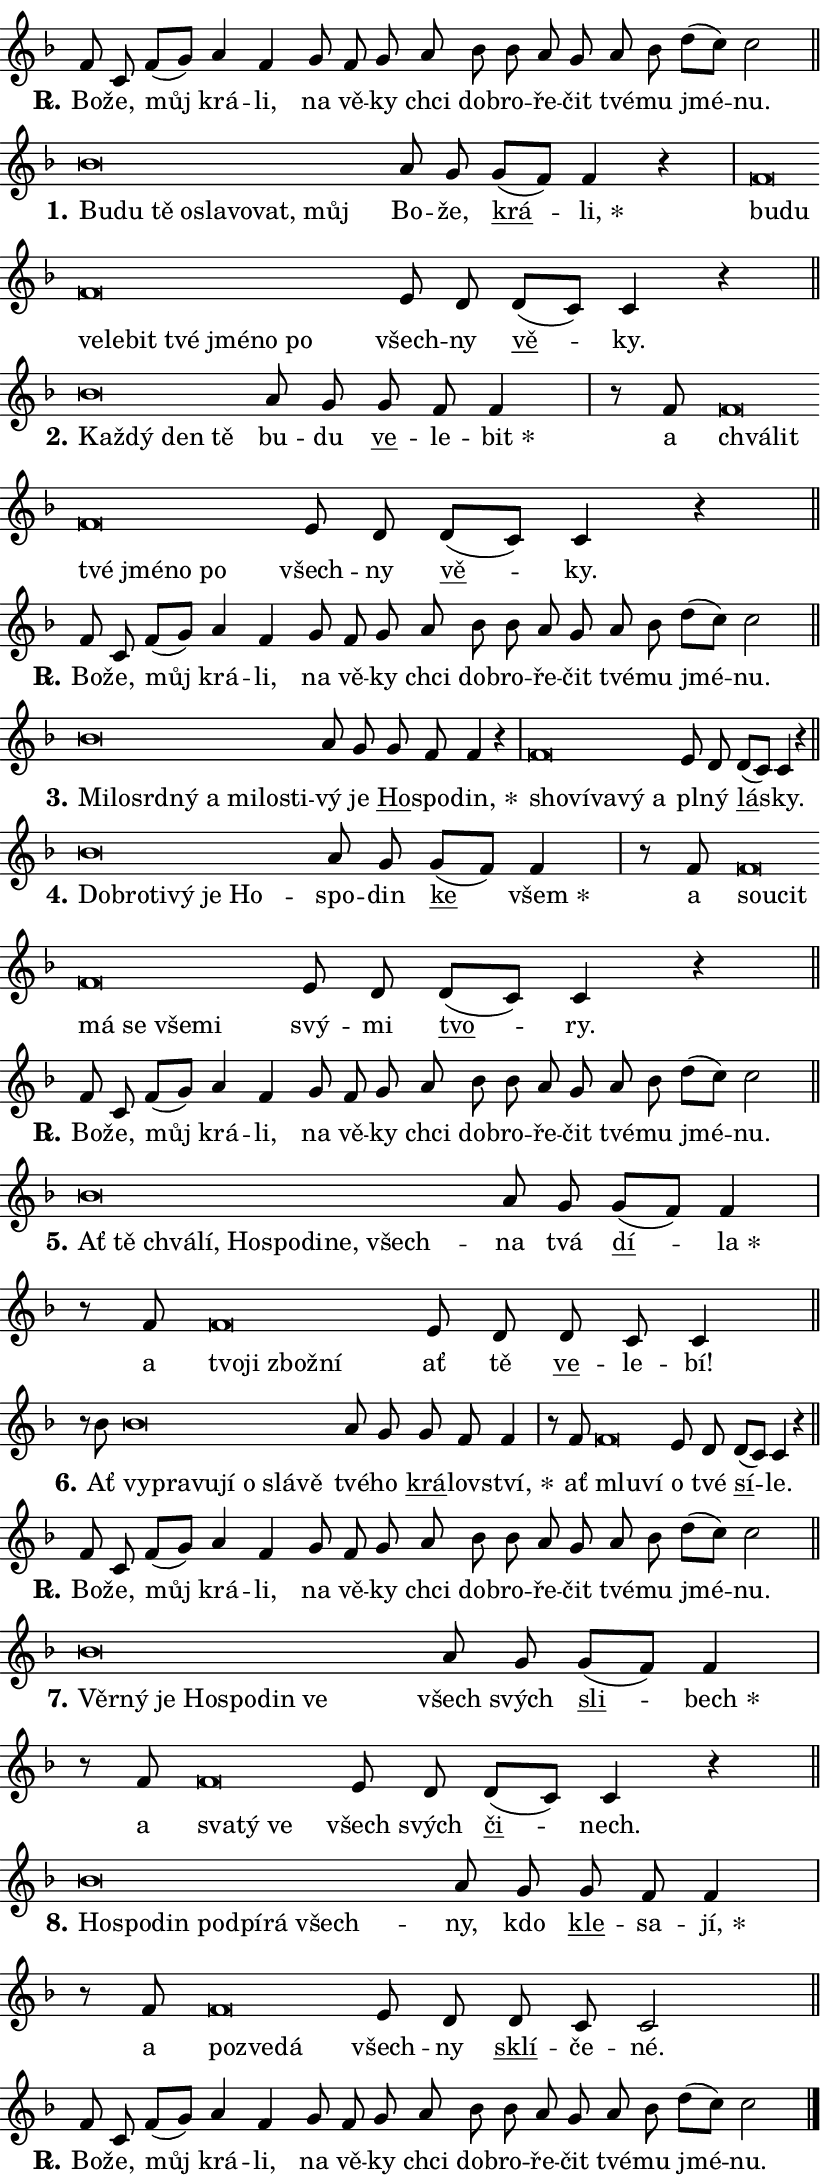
\version "2.24.0"
\header { tagline = "" }
\paper {
  indent = 0\cm
  top-margin = 0\cm
  right-margin = 0.13\cm % to fit lyric hyphens
  bottom-margin = 0\cm
  left-margin = 0\cm
  paper-width = 14\cm
  page-breaking = #ly:one-page-breaking
  system-system-spacing.basic-distance = #11
  score-system-spacing.basic-distance = #11
  ragged-last = ##f
}


%% Author: Thomas Morley
%% https://lists.gnu.org/archive/html/lilypond-user/2020-05/msg00002.html
#(define (line-position grob)
"Returns position of @var[grob} in current system:
   @code{'start}, if at first time-step
   @code{'end}, if at last time-step
   @code{'middle} otherwise
"
  (let* ((col (ly:item-get-column grob))
         (ln (ly:grob-object col 'left-neighbor))
         (rn (ly:grob-object col 'right-neighbor))
         (col-to-check-left (if (ly:grob? ln) ln col))
         (col-to-check-right (if (ly:grob? rn) rn col))
         (break-dir-left
           (and
             (ly:grob-property col-to-check-left 'non-musical #f)
             (ly:item-break-dir col-to-check-left)))
         (break-dir-right
           (and
             (ly:grob-property col-to-check-right 'non-musical #f)
             (ly:item-break-dir col-to-check-right))))
        (cond ((eqv? 1 break-dir-left) 'start)
              ((eqv? -1 break-dir-right) 'end)
              (else 'middle))))

#(define (tranparent-at-line-position vctor)
  (lambda (grob)
  "Relying on @code{line-position} select the relevant enry from @var{vctor}.
Used to determine transparency,"
    (case (line-position grob)
      ((end) (not (vector-ref vctor 0)))
      ((middle) (not (vector-ref vctor 1)))
      ((start) (not (vector-ref vctor 2))))))

noteHeadBreakVisibility =
#(define-music-function (break-visibility)(vector?)
"Makes @code{NoteHead}s transparent relying on @var{break-visibility}"
#{
  \override NoteHead.transparent =
    #(tranparent-at-line-position break-visibility)
#})

#(define delete-ledgers-for-transparent-note-heads
  (lambda (grob)
    "Reads whether a @code{NoteHead} is transparent.
If so this @code{NoteHead} is removed from @code{'note-heads} from
@var{grob}, which is supposed to be @code{LedgerLineSpanner}.
As a result ledgers are not printed for this @code{NoteHead}"
    (let* ((nhds-array (ly:grob-object grob 'note-heads))
           (nhds-list
             (if (ly:grob-array? nhds-array)
                 (ly:grob-array->list nhds-array)
                 '()))
           ;; Relies on the transparent-property being done before
           ;; Staff.LedgerLineSpanner.after-line-breaking is executed.
           ;; This is fragile ...
           (to-keep
             (remove
               (lambda (nhd)
                 (ly:grob-property nhd 'transparent #f))
               nhds-list)))
      ;; TODO find a better method to iterate over grob-arrays, similiar
      ;; to filter/remove etc for lists
      ;; For now rebuilt from scratch
      (set! (ly:grob-object grob 'note-heads)  '())
      (for-each
        (lambda (nhd)
          (ly:pointer-group-interface::add-grob grob 'note-heads nhd))
        to-keep))))

squashNotes = {
  \override NoteHead.X-extent = #'(-0.2 . 0.2)
  \override NoteHead.Y-extent = #'(-0.75 . 0)
  \override NoteHead.stencil =
    #(lambda (grob)
       (let ((pos (ly:grob-property grob 'staff-position)))
         (begin
           (if (< pos -7) (display "ERROR: Lower brevis then expected\n") (display ""))
           (if (<= pos -6) ly:text-interface::print ly:note-head::print))))
}
unSquashNotes = {
  \revert NoteHead.X-extent
  \revert NoteHead.Y-extent
  \revert NoteHead.stencil
}

hideNotes = \noteHeadBreakVisibility #begin-of-line-visible
unHideNotes = \noteHeadBreakVisibility #all-visible

% work-around for resetting accidentals
% https://lilypond.org/doc/v2.23/Documentation/notation/displaying-rhythms#unmetered-music
cadenzaMeasure = {
  \cadenzaOff
  \partial 1024 s1024
  \cadenzaOn
}

#(define-markup-command (accent layout props text) (markup?)
  "Underline accented syllable"
  (interpret-markup layout props
    #{\markup \override #'(offset . 4.3) \underline { #text }#}))

responsum = \markup \concat {
  "R" \hspace #-1.05 \path #0.1 #'((moveto 0 0.07) (lineto 0.9 0.8)) \hspace #0.05 "."
}

spaceSize = #0.6828661417322834 % exact space size for TeX Gyre Schola

\layout {
  \context {
    \Staff
    \remove "Time_signature_engraver"
    \override LedgerLineSpanner.after-line-breaking = #delete-ledgers-for-transparent-note-heads
  }
  \context {
    \Lyrics {
      \override LyricSpace.minimum-distance = \spaceSize
      \override LyricText.font-name = #"TeX Gyre Schola"
      \override LyricText.font-size = 1
      \override StanzaNumber.font-name = #"TeX Gyre Schola Bold"
      \override StanzaNumber.font-size = 1
    }
  }
  \context {
    \Score 
    \override NoteHead.text =
      #(lambda (grob) 
        (let ((pos (ly:grob-property grob 'staff-position)))
          #{\markup {
            \combine
              \halign #-0.55 \raise #(if (= pos -6) 0 0.5) \override #'(thickness . 2) \draw-line #'(3.2 . 0)
              \musicglyph "noteheads.sM1"
          }#}))
  }
}

% magnetic-lyrics.ily
%
%   written by
%     Jean Abou Samra <jean@abou-samra.fr>
%     Werner Lemberg <wl@gnu.org>
%
%   adapted by
%     Jiri Hon <jiri.hon@gmail.com>
%
% Version 2022-Apr-15

% https://www.mail-archive.com/lilypond-user@gnu.org/msg149350.html

#(define (Left_hyphen_pointer_engraver context)
   "Collect syllable-hyphen-syllable occurrences in lyrics and store
them in properties.  This engraver only looks to the left.  For
example, if the lyrics input is @code{foo -- bar}, it does the
following.

@itemize @bullet
@item
Set the @code{text} property of the @code{LyricHyphen} grob between
@q{foo} and @q{bar} to @code{foo}.

@item
Set the @code{left-hyphen} property of the @code{LyricText} grob with
text @q{foo} to the @code{LyricHyphen} grob between @q{foo} and
@q{bar}.
@end itemize

Use this auxiliary engraver in combination with the
@code{lyric-@/text::@/apply-@/magnetic-@/offset!} hook."
   (let ((hyphen #f)
         (text #f))
     (make-engraver
      (acknowledgers
       ((lyric-syllable-interface engraver grob source-engraver)
        (set! text grob)))
      (end-acknowledgers
       ((lyric-hyphen-interface engraver grob source-engraver)
        ;(when (not (grob::has-interface grob 'lyric-space-interface))
          (set! hyphen grob)));)
      ((stop-translation-timestep engraver)
       (when (and text hyphen)
         (ly:grob-set-object! text 'left-hyphen hyphen))
       (set! text #f)
       (set! hyphen #f)))))

#(define (lyric-text::apply-magnetic-offset! grob)
   "If the space between two syllables is less than the value in
property @code{LyricText@/.details@/.squash-threshold}, move the right
syllable to the left so that it gets concatenated with the left
syllable.

Use this function as a hook for
@code{LyricText@/.after-@/line-@/breaking} if the
@code{Left_@/hyphen_@/pointer_@/engraver} is active."
   (let ((hyphen (ly:grob-object grob 'left-hyphen #f)))
     (when hyphen
       (let ((left-text (ly:spanner-bound hyphen LEFT)))
         (when (grob::has-interface left-text 'lyric-syllable-interface)
           (let* ((common (ly:grob-common-refpoint grob left-text X))
                  (this-x-ext (ly:grob-extent grob common X))
                  (left-x-ext
                   (begin
                     ;; Trigger magnetism for left-text.
                     (ly:grob-property left-text 'after-line-breaking)
                     (ly:grob-extent left-text common X)))
                  ;; `delta` is the gap width between two syllables.
                  (delta (- (interval-start this-x-ext)
                            (interval-end left-x-ext)))
                  (details (ly:grob-property grob 'details))
                  (threshold (assoc-get 'squash-threshold details 0.2)))
             (when (< delta threshold)
               (let* (;; We have to manipulate the input text so that
                      ;; ligatures crossing syllable boundaries are not
                      ;; disabled.  For languages based on the Latin
                      ;; script this is essentially a beautification.
                      ;; However, for non-Western scripts it can be a
                      ;; necessity.
                      (lt (ly:grob-property left-text 'text))
                      (rt (ly:grob-property grob 'text))
                      (is-space (grob::has-interface hyphen 'lyric-space-interface))
                      (space (if is-space " " ""))
                      (extra-delta (if is-space spaceSize 0))
                      ;; Append new syllable.
                      (ltrt-space (if (and (string? lt) (string? rt))
                                (string-append lt space rt)
                                (make-concat-markup (list lt space rt))))
                      ;; Right-align `ltrt` to the right side.
                      (ltrt-space-markup (grob-interpret-markup
                               grob
                               (make-translate-markup
                                (cons (interval-length this-x-ext) 0)
                                (make-right-align-markup ltrt-space)))))
                 (begin
                   ;; Don't print `left-text`.
                   (ly:grob-set-property! left-text 'stencil #f)
                   ;; Set text and stencil (which holds all collected
                   ;; syllables so far) and shift it to the left.
                   (ly:grob-set-property! grob 'text ltrt-space)
                   (ly:grob-set-property! grob 'stencil ltrt-space-markup)
                   (ly:grob-translate-axis! grob (- (- delta extra-delta)) X))))))))))


#(define (lyric-hyphen::displace-bounds-first grob)
   ;; Make very sure this callback isn't triggered too early.
   (let ((left (ly:spanner-bound grob LEFT))
         (right (ly:spanner-bound grob RIGHT)))
     (ly:grob-property left 'after-line-breaking)
     (ly:grob-property right 'after-line-breaking)
     (ly:lyric-hyphen::print grob)))

squashThreshold = #0.4

\layout {
  \context {
    \Lyrics
    \consists #Left_hyphen_pointer_engraver
    \override LyricText.after-line-breaking =
      #lyric-text::apply-magnetic-offset!
    \override LyricHyphen.stencil = #lyric-hyphen::displace-bounds-first
    \override LyricText.details.squash-threshold = \squashThreshold
    \override LyricHyphen.minimum-distance = 0
    \override LyricHyphen.minimum-length = \squashThreshold
  }
}

squashText = \override LyricText.details.squash-threshold = 9999
unSquashText = \override LyricText.details.squash-threshold = \squashThreshold

leftText = \override LyricText.self-alignment-X = #LEFT
unLeftText = \revert LyricText.self-alignment-X

starOffset = #(lambda (grob) 
                (let ((x_offset (ly:self-alignment-interface::aligned-on-x-parent grob)))
                  (if (= x_offset 0) 0 (+ x_offset 1.2))))

star = #(define-music-function (syllable)(string?)
"Append star separator at the end of a syllable"
#{
  \once \override LyricText.X-offset = #starOffset
  \lyricmode { \markup {
    #syllable
    \override #'((font-name . "TeX Gyre Schola Bold")) \hspace #0.2 \lower #0.65 \larger "*"
  } }
#})

starAccent = #(define-music-function (syllable)(string?)
"Append star separator at the end of a syllable and make accent"
#{
  \once \override LyricText.X-offset = #starOffset
  \lyricmode { \markup {
    \accent #syllable
    \override #'((font-name . "TeX Gyre Schola Bold")) \hspace #0.2 \lower #0.65 \larger "*"
  } }
#})

breath = #(define-music-function (syllable)(string?)
"Append breathing indicator at the end of a syllable"
#{
  \lyricmode { \markup { #syllable "+" } }
#})

optionalBreath = #(define-music-function (syllable)(string?)
"Append optional breathing indicator at the end of a syllable"
#{
  \lyricmode { \markup { #syllable "(+)" } }
#})


\score {
    <<
        \new Voice = "melody" { \cadenzaOn \key f \major \relative { f'8 c f[( g)] a4 f \bar "" g8 f g a \bar "" bes bes a g \bar "" a bes d[( c)] c2 \cadenzaMeasure \bar "||" \break } }
        \new Lyrics \lyricsto "melody" { \lyricmode { \set stanza = \responsum
Bo -- že, můj krá -- li, na vě -- ky chci dob -- ro -- ře -- čit tvé -- mu jmé -- nu. } }
    >>
    \layout {}
}

\score {
    <<
        \new Voice = "melody" { \cadenzaOn \key f \major \relative { \squashNotes bes'\breve*1/16 \hideNotes \breve*1/16 \bar "" \breve*1/16 \bar "" \breve*1/16 \bar "" \breve*1/16 \bar "" \breve*1/16 \bar "" \breve*1/16 \breve*1/16 \bar "" \unHideNotes \unSquashNotes a8 g \bar "" g[( f)] f4 r \cadenzaMeasure \bar "|" \squashNotes f\breve*1/16 \hideNotes \breve*1/16 \bar "" \breve*1/16 \bar "" \breve*1/16 \bar "" \breve*1/16 \bar "" \breve*1/16 \bar "" \breve*1/16 \bar "" \breve*1/16 \breve*1/16 \bar "" \unHideNotes \unSquashNotes e8 d \bar "" d[( c)] c4 r \cadenzaMeasure \bar "||" \break } }
        \new Lyrics \lyricsto "melody" { \lyricmode { \set stanza = "1."
\leftText Bu -- \squashText du tě o -- sla -- vo -- vat, můj \unLeftText \unSquashText Bo -- že, \markup \accent krá -- \star li, \leftText bu -- \squashText du ve -- le -- bit tvé jmé -- no po \unLeftText \unSquashText všech -- ny \markup \accent vě -- ky. } }
    >>
    \layout {}
}

\score {
    <<
        \new Voice = "melody" { \cadenzaOn \key f \major \relative { \squashNotes bes'\breve*1/16 \hideNotes \breve*1/16 \bar "" \breve*1/16 \breve*1/16 \bar "" \unHideNotes \unSquashNotes a8 g \bar "" g f f4 \cadenzaMeasure \bar "|" r8 f8 \squashNotes f\breve*1/16 \hideNotes \breve*1/16 \bar "" \breve*1/16 \bar "" \breve*1/16 \bar "" \breve*1/16 \breve*1/16 \bar "" \unHideNotes \unSquashNotes e8 d \bar "" d[( c)] c4 r \cadenzaMeasure \bar "||" \break } }
        \new Lyrics \lyricsto "melody" { \lyricmode { \set stanza = "2."
\leftText Kaž -- \squashText dý den tě \unLeftText \unSquashText bu -- du \markup \accent ve -- le -- \star bit a \leftText chvá -- \squashText lit tvé jmé -- no po \unLeftText \unSquashText všech -- ny \markup \accent vě -- ky. } }
    >>
    \layout {}
}

\score {
    <<
        \new Voice = "melody" { \cadenzaOn \key f \major \relative { f'8 c f[( g)] a4 f \bar "" g8 f g a \bar "" bes bes a g \bar "" a bes d[( c)] c2 \cadenzaMeasure \bar "||" \break } }
        \new Lyrics \lyricsto "melody" { \lyricmode { \set stanza = \responsum
Bo -- že, můj krá -- li, na vě -- ky chci dob -- ro -- ře -- čit tvé -- mu jmé -- nu. } }
    >>
    \layout {}
}

\score {
    <<
        \new Voice = "melody" { \cadenzaOn \key f \major \relative { \squashNotes bes'\breve*1/16 \hideNotes \breve*1/16 \bar "" \breve*1/16 \bar "" \breve*1/16 \bar "" \breve*1/16 \bar "" \breve*1/16 \bar "" \breve*1/16 \breve*1/16 \bar "" \unHideNotes \unSquashNotes a8 g \bar "" g f f4 r \cadenzaMeasure \bar "|" \squashNotes f\breve*1/16 \hideNotes \breve*1/16 \bar "" \breve*1/16 \bar "" \breve*1/16 \breve*1/16 \bar "" \unHideNotes \unSquashNotes e8 d \bar "" d[( c)] c4 r \cadenzaMeasure \bar "||" \break } }
        \new Lyrics \lyricsto "melody" { \lyricmode { \set stanza = "3."
\leftText Mi -- \squashText lo -- srd -- ný a mi -- lo -- sti -- \unLeftText \unSquashText vý je \markup \accent Ho -- spo -- \star din, \leftText sho -- \squashText ví -- va -- vý a \unLeftText \unSquashText pl -- ný \markup \accent lá -- sky. } }
    >>
    \layout {}
}

\score {
    <<
        \new Voice = "melody" { \cadenzaOn \key f \major \relative { \squashNotes bes'\breve*1/16 \hideNotes \breve*1/16 \bar "" \breve*1/16 \bar "" \breve*1/16 \bar "" \breve*1/16 \breve*1/16 \bar "" \unHideNotes \unSquashNotes a8 g \bar "" g[( f)] f4 \cadenzaMeasure \bar "|" r8 f8 \squashNotes f\breve*1/16 \hideNotes \breve*1/16 \bar "" \breve*1/16 \bar "" \breve*1/16 \bar "" \breve*1/16 \breve*1/16 \bar "" \unHideNotes \unSquashNotes e8 d \bar "" d[( c)] c4 r \cadenzaMeasure \bar "||" \break } }
        \new Lyrics \lyricsto "melody" { \lyricmode { \set stanza = "4."
\leftText Dob -- \squashText ro -- ti -- vý je Ho -- \unLeftText \unSquashText spo -- din \markup \accent ke \star všem a \leftText sou -- \squashText cit má se vše -- mi \unLeftText \unSquashText svý -- mi \markup \accent tvo -- ry. } }
    >>
    \layout {}
}

\score {
    <<
        \new Voice = "melody" { \cadenzaOn \key f \major \relative { f'8 c f[( g)] a4 f \bar "" g8 f g a \bar "" bes bes a g \bar "" a bes d[( c)] c2 \cadenzaMeasure \bar "||" \break } }
        \new Lyrics \lyricsto "melody" { \lyricmode { \set stanza = \responsum
Bo -- že, můj krá -- li, na vě -- ky chci dob -- ro -- ře -- čit tvé -- mu jmé -- nu. } }
    >>
    \layout {}
}

\score {
    <<
        \new Voice = "melody" { \cadenzaOn \key f \major \relative { \squashNotes bes'\breve*1/16 \hideNotes \breve*1/16 \bar "" \breve*1/16 \bar "" \breve*1/16 \bar "" \breve*1/16 \bar "" \breve*1/16 \bar "" \breve*1/16 \bar "" \breve*1/16 \breve*1/16 \bar "" \unHideNotes \unSquashNotes a8 g \bar "" g[( f)] f4 \cadenzaMeasure \bar "|" r8 f8 \squashNotes f\breve*1/16 \hideNotes \breve*1/16 \bar "" \breve*1/16 \breve*1/16 \bar "" \unHideNotes \unSquashNotes e8 d \bar "" d c c4 \cadenzaMeasure \bar "||" \break } }
        \new Lyrics \lyricsto "melody" { \lyricmode { \set stanza = "5."
\leftText Ať \squashText tě chvá -- lí, Ho -- spo -- di -- ne, všech -- \unLeftText \unSquashText na tvá \markup \accent dí -- \star la a \leftText tvo -- \squashText ji zbož -- ní \unLeftText \unSquashText ať tě \markup \accent ve -- le -- bí! } }
    >>
    \layout {}
}

\score {
    <<
        \new Voice = "melody" { \cadenzaOn \key f \major \relative { r8 bes'8 \squashNotes bes\breve*1/16 \hideNotes \breve*1/16 \bar "" \breve*1/16 \bar "" \breve*1/16 \bar "" \breve*1/16 \bar "" \breve*1/16 \breve*1/16 \bar "" \unHideNotes \unSquashNotes a8 g \bar "" g f f4 \cadenzaMeasure \bar "|" r8 f8 \squashNotes f\breve*1/16 \hideNotes \breve*1/16 \bar "" \unHideNotes \unSquashNotes e8 d \bar "" d[( c)] c4 r \cadenzaMeasure \bar "||" \break } }
        \new Lyrics \lyricsto "melody" { \lyricmode { \set stanza = "6."
Ať \leftText vy -- \squashText pra -- vu -- jí o slá -- vě \unLeftText \unSquashText tvé -- ho \markup \accent krá -- lov -- \star ství, ať \leftText mlu -- \squashText ví \unLeftText \unSquashText o tvé \markup \accent sí -- le. } }
    >>
    \layout {}
}

\score {
    <<
        \new Voice = "melody" { \cadenzaOn \key f \major \relative { f'8 c f[( g)] a4 f \bar "" g8 f g a \bar "" bes bes a g \bar "" a bes d[( c)] c2 \cadenzaMeasure \bar "||" \break } }
        \new Lyrics \lyricsto "melody" { \lyricmode { \set stanza = \responsum
Bo -- že, můj krá -- li, na vě -- ky chci dob -- ro -- ře -- čit tvé -- mu jmé -- nu. } }
    >>
    \layout {}
}

\score {
    <<
        \new Voice = "melody" { \cadenzaOn \key f \major \relative { \squashNotes bes'\breve*1/16 \hideNotes \breve*1/16 \bar "" \breve*1/16 \bar "" \breve*1/16 \bar "" \breve*1/16 \bar "" \breve*1/16 \breve*1/16 \bar "" \unHideNotes \unSquashNotes a8 g \bar "" g[( f)] f4 \cadenzaMeasure \bar "|" r8 f8 \squashNotes f\breve*1/16 \hideNotes \breve*1/16 \breve*1/16 \bar "" \unHideNotes \unSquashNotes e8 d \bar "" d[( c)] c4 r \cadenzaMeasure \bar "||" \break } }
        \new Lyrics \lyricsto "melody" { \lyricmode { \set stanza = "7."
\leftText Věr -- \squashText ný je Ho -- spo -- din ve \unLeftText \unSquashText všech svých \markup \accent sli -- \star bech a \leftText sva -- \squashText tý ve \unLeftText \unSquashText všech svých \markup \accent či -- nech. } }
    >>
    \layout {}
}

\score {
    <<
        \new Voice = "melody" { \cadenzaOn \key f \major \relative { \squashNotes bes'\breve*1/16 \hideNotes \breve*1/16 \bar "" \breve*1/16 \bar "" \breve*1/16 \bar "" \breve*1/16 \bar "" \breve*1/16 \breve*1/16 \bar "" \unHideNotes \unSquashNotes a8 g \bar "" g f f4 \cadenzaMeasure \bar "|" r8 f8 \squashNotes f\breve*1/16 \hideNotes \breve*1/16 \breve*1/16 \bar "" \unHideNotes \unSquashNotes e8 d \bar "" d c c2 \cadenzaMeasure \bar "||" \break } }
        \new Lyrics \lyricsto "melody" { \lyricmode { \set stanza = "8."
\leftText Ho -- \squashText spo -- din pod -- pí -- rá všech -- \unLeftText \unSquashText ny, kdo \markup \accent kle -- sa -- \star jí, a \leftText po -- \squashText zve -- dá \unLeftText \unSquashText všech -- ny \markup \accent sklí -- če -- né. } }
    >>
    \layout {}
}

\score {
    <<
        \new Voice = "melody" { \cadenzaOn \key f \major \relative { f'8 c f[( g)] a4 f \bar "" g8 f g a \bar "" bes bes a g \bar "" a bes d[( c)] c2 \cadenzaMeasure \bar "||" \break } \bar "|." }
        \new Lyrics \lyricsto "melody" { \lyricmode { \set stanza = \responsum
Bo -- že, můj krá -- li, na vě -- ky chci dob -- ro -- ře -- čit tvé -- mu jmé -- nu. } }
    >>
    \layout {}
}
